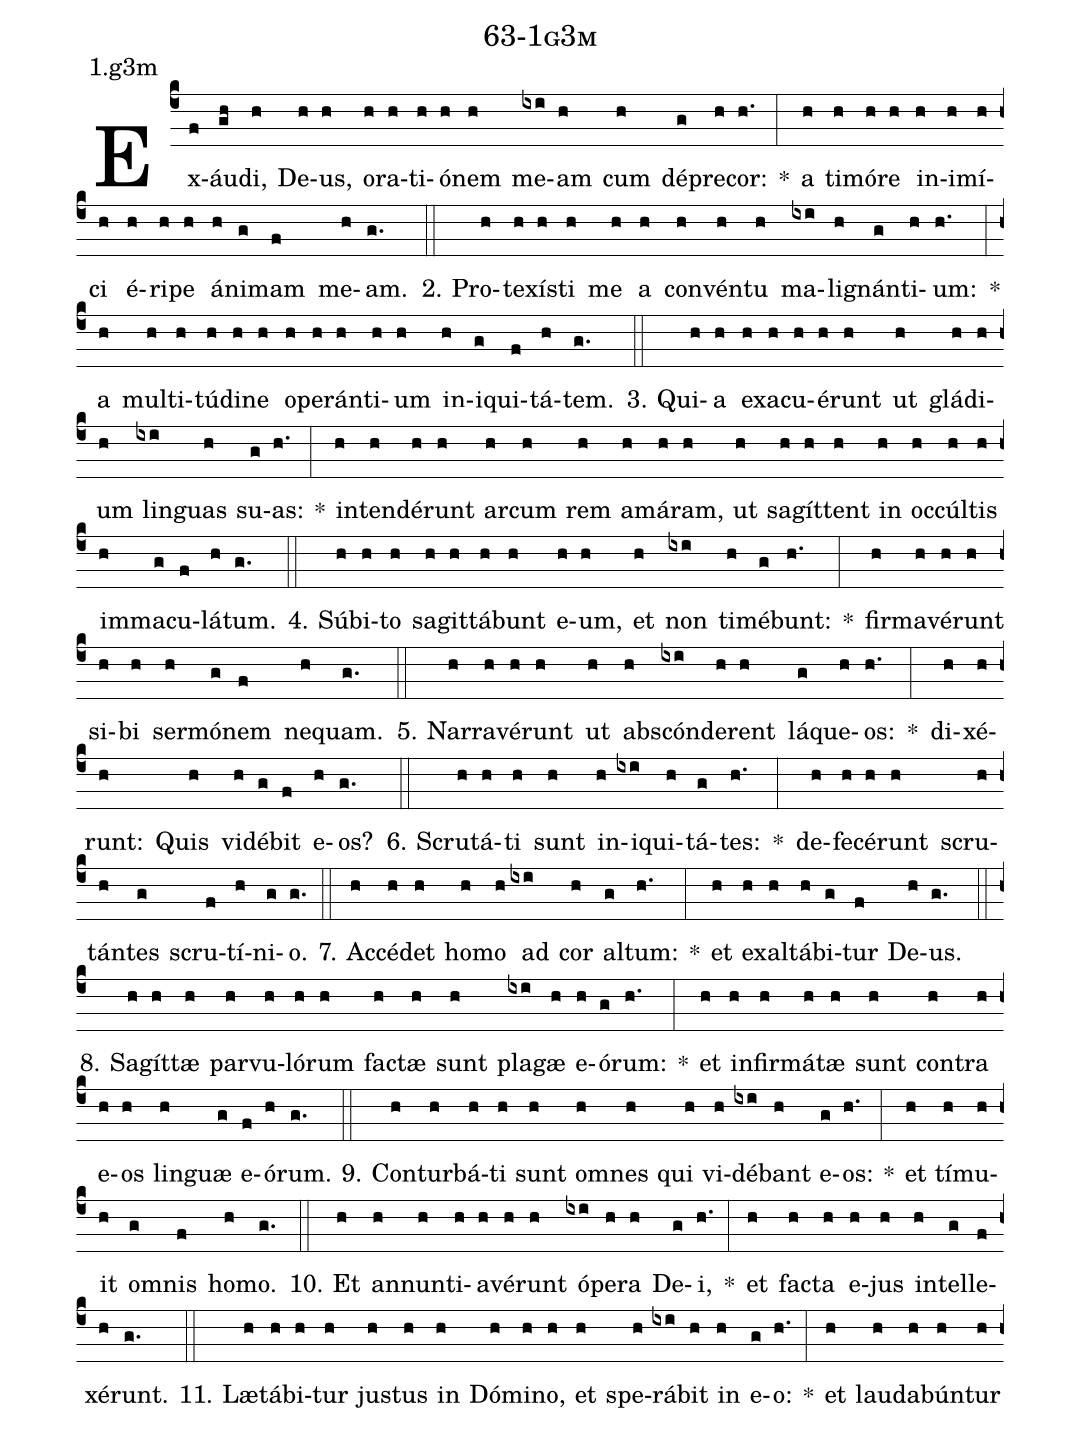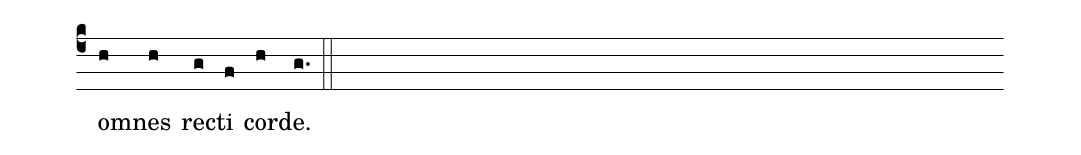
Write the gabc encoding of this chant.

name: 63-1g3m;
annotation: 1.g3m;
%%
(c4)Ex(f)áu(gh)di,(h) De(h)us,(h) o(h)ra(h)ti(h)ó(h)nem(h) me(ixi)am(h) cum(h) dé(g)pre(h)cor:(h.) *(:) a(h) ti(h)mó(h)re(h) in(h)i(h)mí(h)ci(h) é(h)ri(h)pe(h) á(h)ni(g)mam(f) me(h)am.(g.) (::)
2. Pro(h)te(h)xís(h)ti(h) me(h) a(h) con(h)vén(h)tu(h) ma(ixi)li(h)gnán(g)ti(h)um:(h.) *(:) a(h) mul(h)ti(h)tú(h)di(h)ne(h) o(h)pe(h)rán(h)ti(h)um(h) in(h)i(g)qui(f)tá(h)tem.(g.) (::)
3. Qui(h)a(h) ex(h)a(h)cu(h)é(h)runt(h) ut(h) glá(h)di(h)um(h) lin(ixi)guas(h) su(g)as:(h.) *(:) in(h)ten(h)dé(h)runt(h) ar(h)cum(h) rem(h) a(h)má(h)ram,(h) ut(h) sa(h)gít(h)tent(h) in(h) oc(h)cúl(h)tis(h) im(h)ma(g)cu(f)lá(h)tum.(g.) (::)
4. Súb(h)i(h)to(h) sa(h)git(h)tá(h)bunt(h) e(h)um,(h) et(h) non(ixi) ti(h)mé(g)bunt:(h.) *(:) fir(h)ma(h)vé(h)runt(h) si(h)bi(h) ser(h)mó(g)nem(f) ne(h)quam.(g.) (::)
5. Nar(h)ra(h)vé(h)runt(h) ut(h) abs(h)cón(ixi)de(h)rent(h) lá(g)que(h)os:(h.) *(:) di(h)xé(h)runt:(h) Quis(h) vi(h)dé(g)bit(f) e(h)os?(g.) (::)
6. Scru(h)tá(h)ti(h) sunt(h) in(h)i(ixi)qui(h)tá(g)tes:(h.) *(:) de(h)fe(h)cé(h)runt(h) scru(h)tán(h)tes(g) scru(f)tí(h)ni(g)o.(g.) (::)
7. Ac(h)cé(h)det(h) ho(h)mo(h) ad(ixi) cor(h) al(g)tum:(h.) *(:) et(h) ex(h)al(h)tá(h)bi(g)tur(f) De(h)us.(g.) (::)
8. Sa(h)gít(h)tæ(h) par(h)vu(h)ló(h)rum(h) fac(h)tæ(h) sunt(h) pla(ixi)gæ(h) e(h)ó(g)rum:(h.) *(:) et(h) in(h)fir(h)má(h)tæ(h) sunt(h) con(h)tra(h) e(h)os(h) lin(h)guæ(g) e(f)ó(h)rum.(g.) (::)
9. Con(h)tur(h)bá(h)ti(h) sunt(h) om(h)nes(h) qui(h) vi(h)dé(ixi)bant(h) e(g)os:(h.) *(:) et(h) tí(h)mu(h)it(h) om(g)nis(f) ho(h)mo.(g.) (::)
10. Et(h) an(h)nun(h)ti(h)a(h)vé(h)runt(h) ó(ixi)pe(h)ra(h) De(g)i,(h.) *(:) et(h) fac(h)ta(h) e(h)jus(h) in(h)tel(g)le(f)xé(h)runt.(g.) (::)
11. Læ(h)tá(h)bi(h)tur(h) jus(h)tus(h) in(h) Dó(h)mi(h)no,(h) et(h) spe(h)rá(ixi)bit(h) in(h) e(g)o:(h.) *(:) et(h) lau(h)da(h)bún(h)tur(h) om(h)nes(h) rec(g)ti(f) cor(h)de.(g.) (::)
